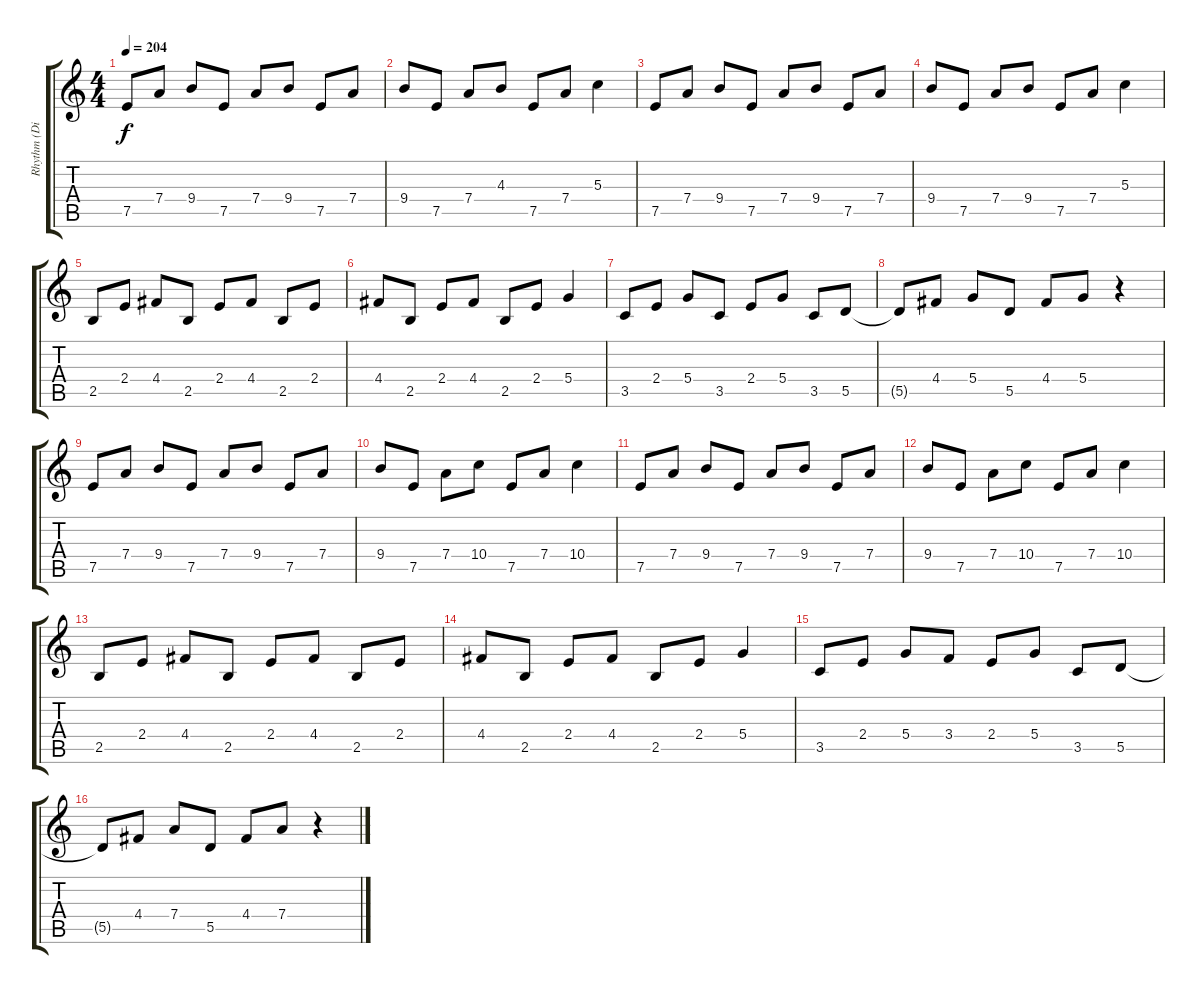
\track ("Rhythm (Distortion)" "Rhythm (Di") {instrument distortionguitar}
\staff {score tabs}
\tuning (E4 B3 G3 D3 A2 E2) {hide}
\ts (4 4)
\tempo 204
\clef g2
\ks c
7.5.8{dy f} 7.4.8 9.4.8 7.5.8 7.4.8 9.4.8 7.5.8 7.4.8 |
9.4.8 7.5.8 7.4.8 4.3.8 7.5.8 7.4.8 5.3.4 |
7.5.8 7.4.8 9.4.8 7.5.8 7.4.8 9.4.8 7.5.8 7.4.8 |
9.4.8 7.5.8 7.4.8 9.4.8 7.5.8 7.4.8 5.3.4 |
2.5.8 2.4.8 4.4.8 2.5.8 2.4.8 4.4.8 2.5.8 2.4.8 |
4.4.8 2.5.8 2.4.8 4.4.8 2.5.8 2.4.8 5.4.4 |
3.5.8 2.4.8 5.4.8 3.5.8 2.4.8 5.4.8 3.5.8 5.5.8 |
5.5{t}.8 4.4.8 5.4.8 5.5.8 4.4.8 5.4.8 r.4 |
7.5.8 7.4.8 9.4.8 7.5.8 7.4.8 9.4.8 7.5.8 7.4.8 |
9.4.8 7.5.8 7.4.8 10.4.8 7.5.8 7.4.8 10.4.4 |
7.5.8 7.4.8 9.4.8 7.5.8 7.4.8 9.4.8 7.5.8 7.4.8 |
9.4.8 7.5.8 7.4.8 10.4.8 7.5.8 7.4.8 10.4.4 |
2.5.8 2.4.8 4.4.8 2.5.8 2.4.8 4.4.8 2.5.8 2.4.8 |
4.4.8 2.5.8 2.4.8 4.4.8 2.5.8 2.4.8 5.4.4 |
3.5.8 2.4.8 5.4.8 3.4.8 2.4.8 5.4.8 3.5.8 5.5.8 |
5.5{t}.8 4.4.8 7.4.8 5.5.8 4.4.8 7.4.8 r.4
